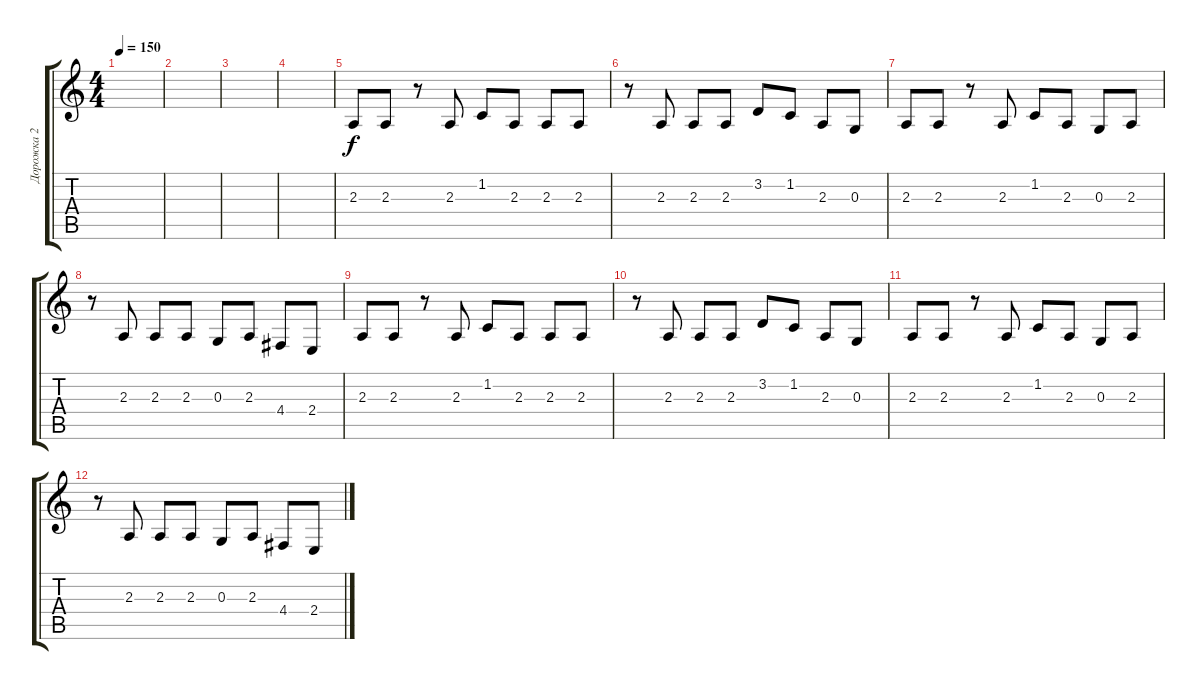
\track ("Дорожка 2" "Дорожка 2") {instrument sopranosax}
\staff {score tabs}
\tuning (E4 B3 G3 D3 A2 E2) {hide}
\ts (4 4)
\tempo 150
\clef g2
\ks c
|
|
|
|
2.3.8 2.3.8 r.8 2.3.8 1.2.8 2.3.8 2.3.8 2.3.8 |
r.8 2.3.8 2.3.8 2.3.8 3.2.8 1.2.8 2.3.8 0.3.8 |
2.3.8 2.3.8 r.8 2.3.8 1.2.8 2.3.8 0.3.8 2.3.8 |
r.8 2.3.8 2.3.8 2.3.8 0.3.8 2.3.8 4.4.8 2.4.8 |
2.3.8 2.3.8 r.8 2.3.8 1.2.8 2.3.8 2.3.8 2.3.8 |
r.8 2.3.8 2.3.8 2.3.8 3.2.8 1.2.8 2.3.8 0.3.8 |
2.3.8 2.3.8 r.8 2.3.8 1.2.8 2.3.8 0.3.8 2.3.8 |
r.8 2.3.8 2.3.8 2.3.8 0.3.8 2.3.8 4.4.8 2.4.8
